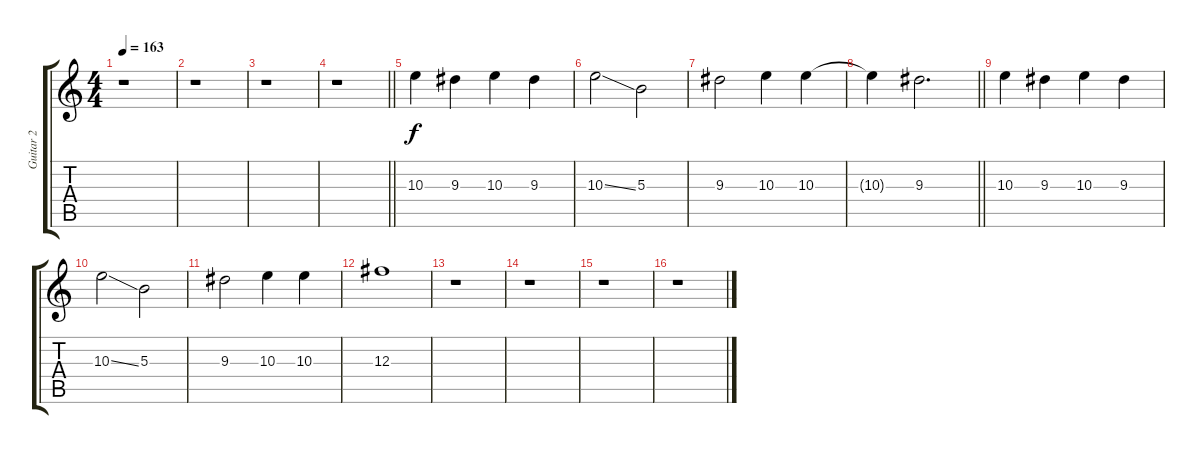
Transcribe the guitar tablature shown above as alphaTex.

\track ("Guitar 2" "Guitar 2") {instrument distortionguitar}
\staff {score tabs}
\tuning (Eb4 Bb3 Gb3 Db3 Ab2 Db2) {hide}
\ts (4 4)
\tempo 163
\clef g2
\ks c
r.1{dy f} |
r.1 |
r.1 |
\barLineRight lightlight
r.1 |
10.3.4{volume 13} 9.3.4 10.3.4 9.3.4 |
10.3{ss}.2 5.3.2 |
9.3.2 10.3.4 10.3.4 |
\barLineRight lightlight
10.3{t}.4 9.3.2{d} |
10.3.4 9.3.4 10.3.4 9.3.4 |
10.3{ss}.2 5.3.2 |
9.3.2 10.3.4 10.3.4 |
12.3.1 |
r.1 |
r.1 |
r.1 |
r.1
